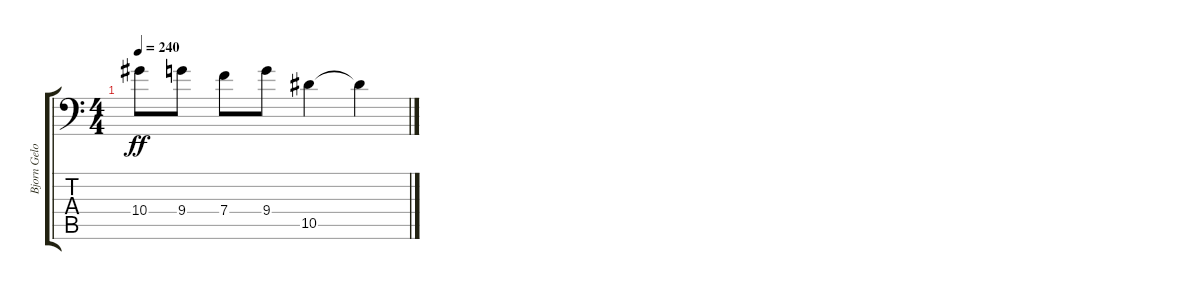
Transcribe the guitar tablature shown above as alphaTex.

\track ("Bjorn Gelotte " "Bjorn Gelo") {instrument distortionguitar}
\staff {score tabs}
\tuning (C4 G3 Eb3 Bb2 F2 Bb1) {hide}
\ts (4 4)
\tempo 240
\clef f4
\ks c
10.4.8{dy ff} 9.4.8 7.4.8 9.4.8 10.5.4 10.5{t}.4
